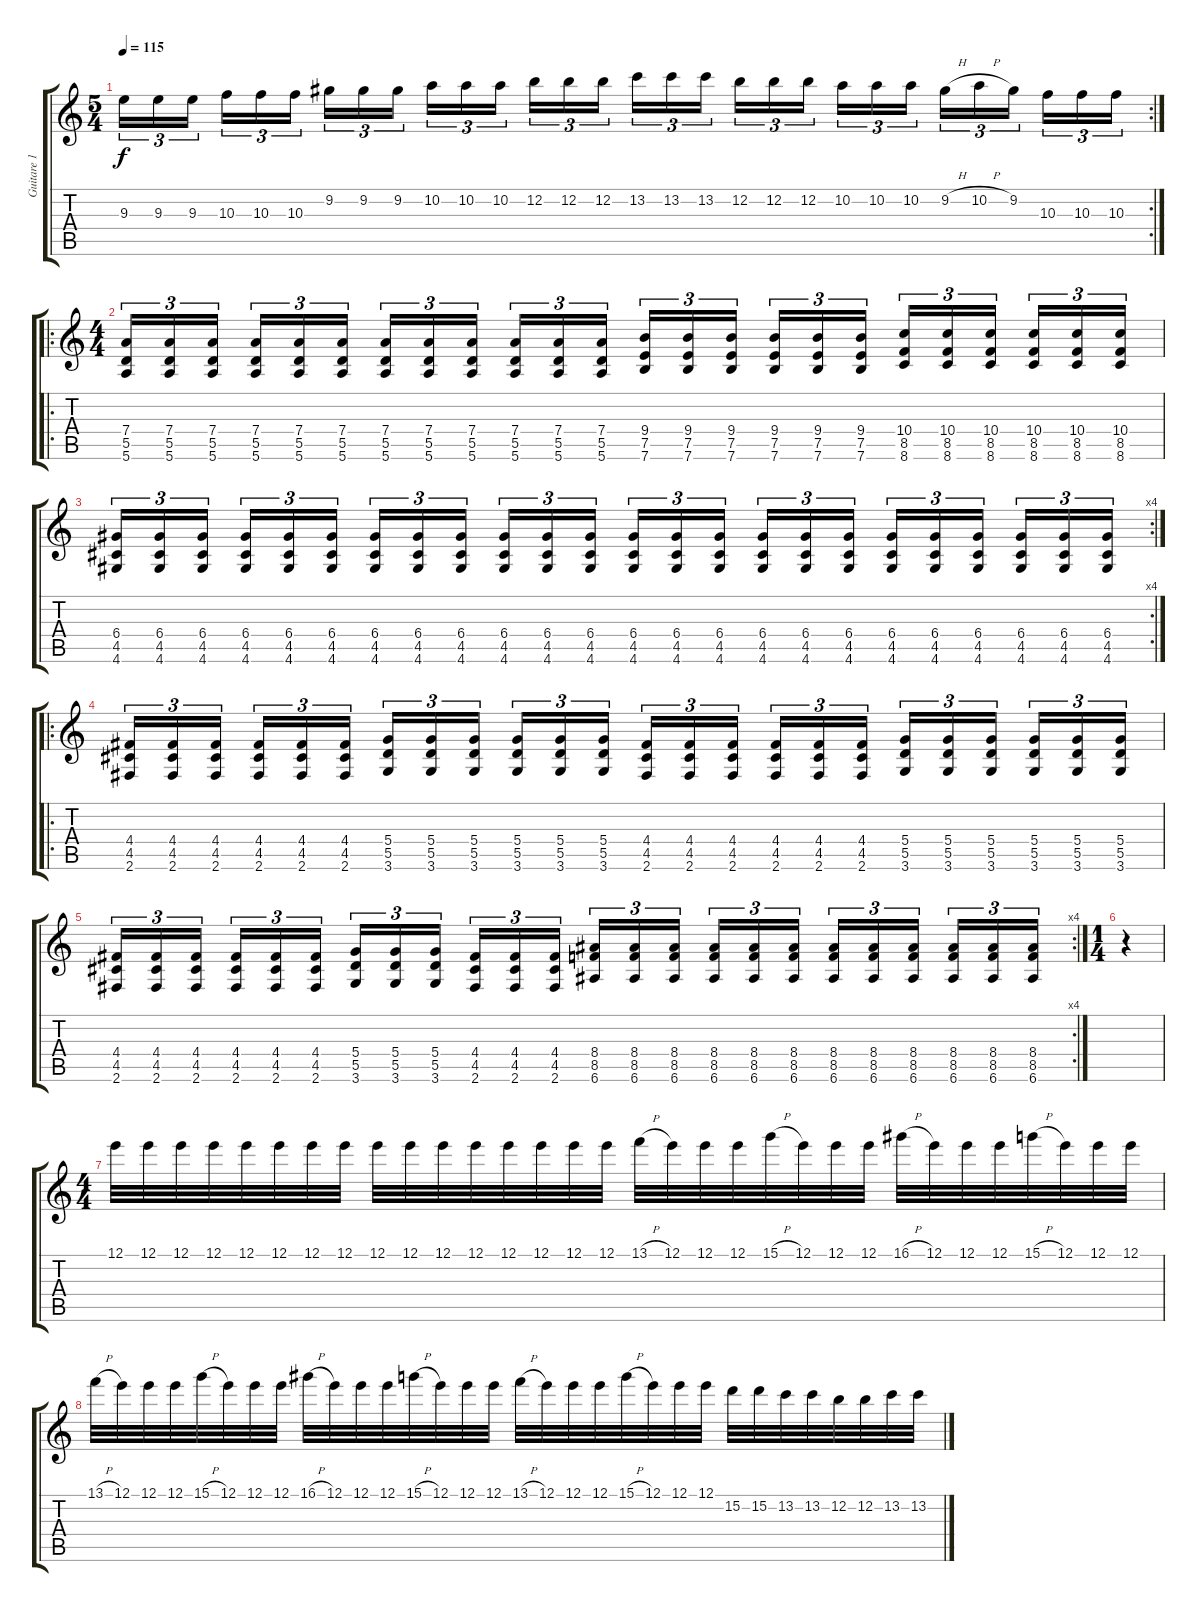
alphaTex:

\track ("Guitare 1" "Guitare 1") {instrument distortionguitar}
\staff {score tabs}
\tuning (E4 B3 G3 D3 A2 E2) {hide}
\rc 2
\ts (5 4)
\tempo 115
\clef g2
\ks c
9.3.16{tu (3 2) dy f} 9.3.16{tu (3 2)} 9.3.16{tu (3 2) beam splitsecondary} 10.3.16{tu (3 2)} 10.3.16{tu (3 2)} 10.3.16{tu (3 2)} 9.2.16{tu (3 2)} 9.2.16{tu (3 2)} 9.2.16{tu (3 2) beam splitsecondary} 10.2.16{tu (3 2)} 10.2.16{tu (3 2)} 10.2.16{tu (3 2)} 12.2.16{tu (3 2)} 12.2.16{tu (3 2)} 12.2.16{tu (3 2) beam splitsecondary} 13.2.16{tu (3 2)} 13.2.16{tu (3 2)} 13.2.16{tu (3 2)} 12.2.16{tu (3 2)} 12.2.16{tu (3 2)} 12.2.16{tu (3 2) beam splitsecondary} 10.2.16{tu (3 2)} 10.2.16{tu (3 2)} 10.2.16{tu (3 2)} 9.2{h}.16{tu (3 2)} 10.2{h}.16{tu (3 2)} 9.2.16{tu (3 2) beam splitsecondary} 10.3.16{tu (3 2)} 10.3.16{tu (3 2)} 10.3.16{tu (3 2)} |
\ro
\ts (4 4)
(7.4 5.5 5.6).16{tu (3 2)} (7.4 5.5 5.6).16{tu (3 2)} (7.4 5.5 5.6).16{tu (3 2) beam splitsecondary} (7.4 5.5 5.6).16{tu (3 2)} (7.4 5.5 5.6).16{tu (3 2)} (7.4 5.5 5.6).16{tu (3 2)} (7.4 5.5 5.6).16{tu (3 2)} (7.4 5.5 5.6).16{tu (3 2)} (7.4 5.5 5.6).16{tu (3 2) beam splitsecondary} (7.4 5.5 5.6).16{tu (3 2)} (7.4 5.5 5.6).16{tu (3 2)} (7.4 5.5 5.6).16{tu (3 2)} (9.4 7.5 7.6).16{tu (3 2)} (9.4 7.5 7.6).16{tu (3 2)} (9.4 7.5 7.6).16{tu (3 2) beam splitsecondary} (9.4 7.5 7.6).16{tu (3 2)} (9.4 7.5 7.6).16{tu (3 2)} (9.4 7.5 7.6).16{tu (3 2)} (10.4 8.5 8.6).16{tu (3 2)} (10.4 8.5 8.6).16{tu (3 2)} (10.4 8.5 8.6).16{tu (3 2) beam splitsecondary} (10.4 8.5 8.6).16{tu (3 2)} (10.4 8.5 8.6).16{tu (3 2)} (10.4 8.5 8.6).16{tu (3 2)} |
\rc 4
(6.4 4.5 4.6).16{tu (3 2)} (6.4 4.5 4.6).16{tu (3 2)} (6.4 4.5 4.6).16{tu (3 2) beam splitsecondary} (6.4 4.5 4.6).16{tu (3 2)} (6.4 4.5 4.6).16{tu (3 2)} (6.4 4.5 4.6).16{tu (3 2)} (6.4 4.5 4.6).16{tu (3 2)} (6.4 4.5 4.6).16{tu (3 2)} (6.4 4.5 4.6).16{tu (3 2) beam splitsecondary} (6.4 4.5 4.6).16{tu (3 2)} (6.4 4.5 4.6).16{tu (3 2)} (6.4 4.5 4.6).16{tu (3 2)} (6.4 4.5 4.6).16{tu (3 2)} (6.4 4.5 4.6).16{tu (3 2)} (6.4 4.5 4.6).16{tu (3 2) beam splitsecondary} (6.4 4.5 4.6).16{tu (3 2)} (6.4 4.5 4.6).16{tu (3 2)} (6.4 4.5 4.6).16{tu (3 2)} (6.4 4.5 4.6).16{tu (3 2)} (6.4 4.5 4.6).16{tu (3 2)} (6.4 4.5 4.6).16{tu (3 2) beam splitsecondary} (6.4 4.5 4.6).16{tu (3 2)} (6.4 4.5 4.6).16{tu (3 2)} (6.4 4.5 4.6).16{tu (3 2)} |
\ro
(4.4 4.5 2.6).16{tu (3 2)} (4.4 4.5 2.6).16{tu (3 2)} (4.4 4.5 2.6).16{tu (3 2) beam splitsecondary} (4.4 4.5 2.6).16{tu (3 2)} (4.4 4.5 2.6).16{tu (3 2)} (4.4 4.5 2.6).16{tu (3 2)} (5.4 5.5 3.6).16{tu (3 2)} (5.4 5.5 3.6).16{tu (3 2)} (5.4 5.5 3.6).16{tu (3 2) beam splitsecondary} (5.4 5.5 3.6).16{tu (3 2)} (5.4 5.5 3.6).16{tu (3 2)} (5.4 5.5 3.6).16{tu (3 2)} (4.4 4.5 2.6).16{tu (3 2)} (4.4 4.5 2.6).16{tu (3 2)} (4.4 4.5 2.6).16{tu (3 2) beam splitsecondary} (4.4 4.5 2.6).16{tu (3 2)} (4.4 4.5 2.6).16{tu (3 2)} (4.4 4.5 2.6).16{tu (3 2)} (5.4 5.5 3.6).16{tu (3 2)} (5.4 5.5 3.6).16{tu (3 2)} (5.4 5.5 3.6).16{tu (3 2) beam splitsecondary} (5.4 5.5 3.6).16{tu (3 2)} (5.4 5.5 3.6).16{tu (3 2)} (5.4 5.5 3.6).16{tu (3 2)} |
\rc 4
(4.4 4.5 2.6).16{tu (3 2)} (4.4 4.5 2.6).16{tu (3 2)} (4.4 4.5 2.6).16{tu (3 2) beam splitsecondary} (4.4 4.5 2.6).16{tu (3 2)} (4.4 4.5 2.6).16{tu (3 2)} (4.4 4.5 2.6).16{tu (3 2)} (5.4 5.5 3.6).16{tu (3 2)} (5.4 5.5 3.6).16{tu (3 2)} (5.4 5.5 3.6).16{tu (3 2) beam splitsecondary} (4.4 4.5 2.6).16{tu (3 2)} (4.4 4.5 2.6).16{tu (3 2)} (4.4 4.5 2.6).16{tu (3 2)} (8.4 8.5 6.6).16{tu (3 2)} (8.4 8.5 6.6).16{tu (3 2)} (8.4 8.5 6.6).16{tu (3 2) beam splitsecondary} (8.4 8.5 6.6).16{tu (3 2)} (8.4 8.5 6.6).16{tu (3 2)} (8.4 8.5 6.6).16{tu (3 2)} (8.4 8.5 6.6).16{tu (3 2)} (8.4 8.5 6.6).16{tu (3 2)} (8.4 8.5 6.6).16{tu (3 2) beam splitsecondary} (8.4 8.5 6.6).16{tu (3 2)} (8.4 8.5 6.6).16{tu (3 2)} (8.4 8.5 6.6).16{tu (3 2)} |
\ts (1 4)
r.4 |
\ts (4 4)
12.1.32 12.1.32 12.1.32 12.1.32 12.1.32 12.1.32 12.1.32 12.1.32 12.1.32 12.1.32 12.1.32 12.1.32 12.1.32 12.1.32 12.1.32 12.1.32 13.1{h}.32 12.1.32 12.1.32 12.1.32 15.1{h}.32 12.1.32 12.1.32 12.1.32 16.1{h}.32 12.1.32 12.1.32 12.1.32 15.1{h}.32 12.1.32 12.1.32 12.1.32 |
13.1{h}.32 12.1.32 12.1.32 12.1.32 15.1{h}.32 12.1.32 12.1.32 12.1.32 16.1{h}.32 12.1.32 12.1.32 12.1.32 15.1{h}.32 12.1.32 12.1.32 12.1.32 13.1{h}.32 12.1.32 12.1.32 12.1.32 15.1{h}.32 12.1.32 12.1.32 12.1.32 15.2.32 15.2.32 13.2.32 13.2.32 12.2.32 12.2.32 13.2.32 13.2.32
